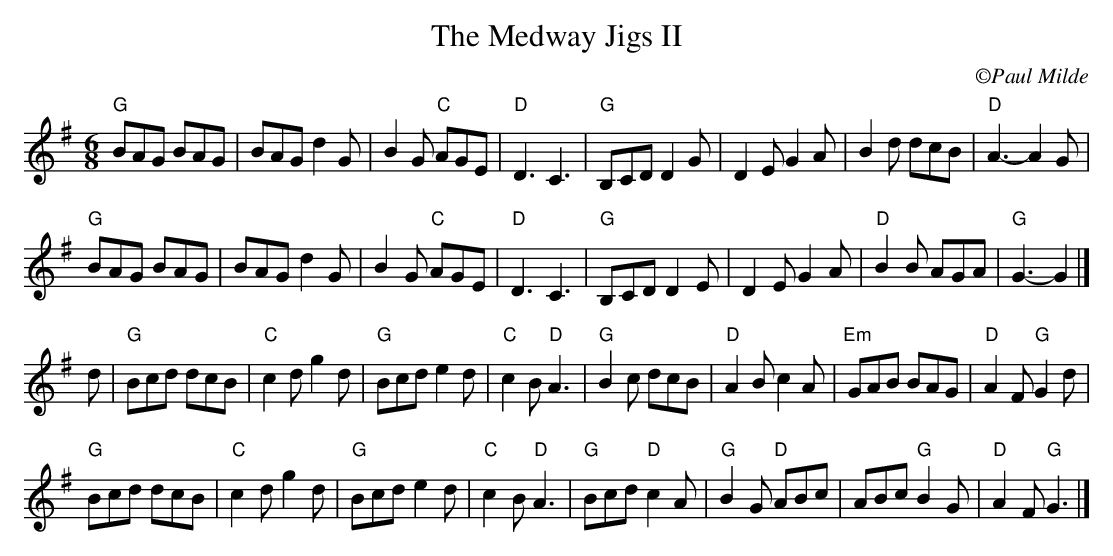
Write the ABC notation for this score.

X:1
T: Medway Jigs II, The
C: \251Paul Milde
M: 6/8
K: G
"G"BAG BAG | BAG d2G | B2G "C"AGE | "D"D3 C3 | "G"B,CD D2G | D2E G2A | B2d dcB | "D"A3- A2G |
"G"BAG BAG | BAG d2G | B2G "C"AGE | "D"D3 C3 | "G"B,CD D2E | D2E G2 A | "D"B2B AGA | "G"G3- G2 |]
d |\
"G"Bcd dcB | "C"c2d g2d | "G"Bcd e2d | "C"c2B "D"A3 | "G"B2c dcB | "D"A2B c2A | "Em"GAB BAG | "D"A2F "G"G2d |
"G"Bcd dcB | "C"c2d g2d | "G"Bcd e2d | "C"c2B "D"A3 | "G"Bcd "D"c2A | "G"B2G "D"ABc | ABc "G"B2G | "D"A2F "G"G3 |]
